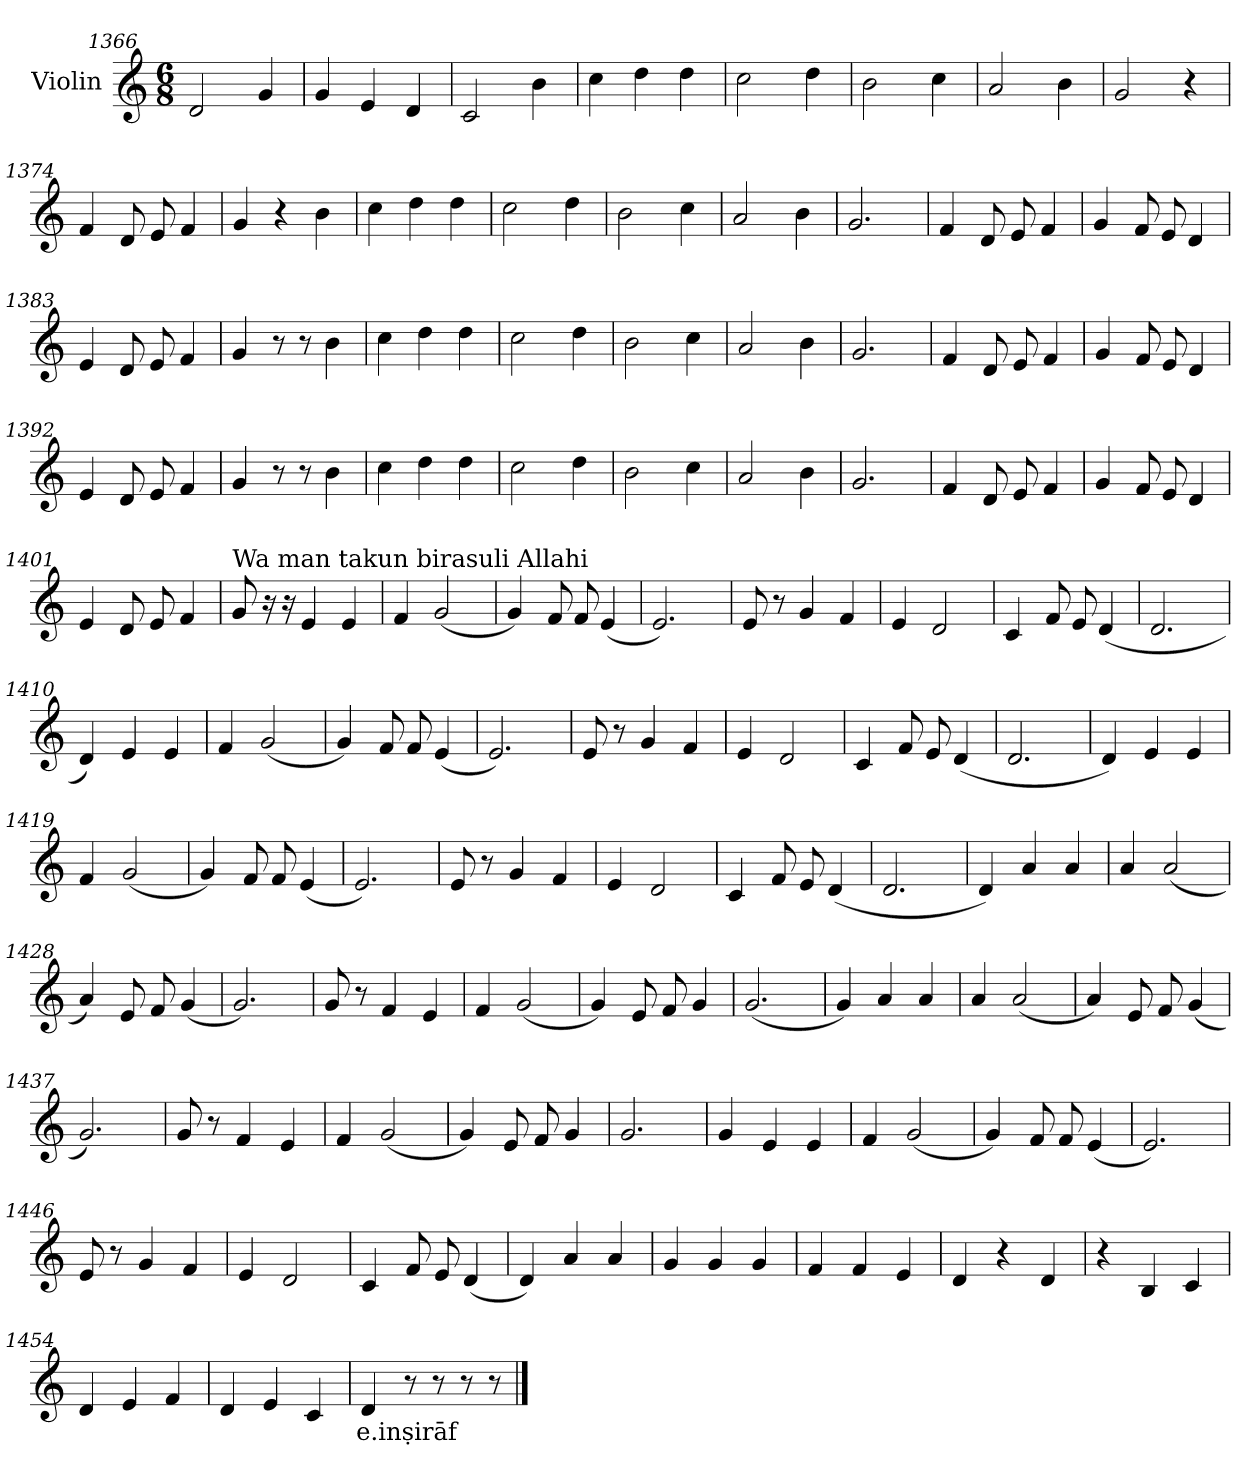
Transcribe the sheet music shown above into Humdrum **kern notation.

**kern	**text
*part1	*part1
*staff1	*staff1
*I"Violin	*
*clefG2	*
*k[]	*
*M6/8	*
=1366	=1366
2d/	.
4g/	.
=1367	=1367
4g/	.
4e/	.
4d/	.
=1368	=1368
2c/	.
4b\	.
=1369	=1369
4cc\	.
4dd\	.
4dd\	.
!!LO:LB:g=z
=1370	=1370
2cc\	.
4dd\	.
=1371	=1371
2b\	.
4cc\	.
=1372	=1372
2a/	.
4b\	.
=1373	=1373
2g/	.
4r	.
=1374	=1374
4f/	.
8d/	.
8e/	.
4f/	.
=1375	=1375
4g/	.
4r	.
4b\	.
=1376	=1376
4cc\	.
4dd\	.
4dd\	.
=1377	=1377
2cc\	.
4dd\	.
!!LO:LB:g=z
=1378	=1378
2b\	.
4cc\	.
=1379	=1379
2a/	.
4b\	.
=1380	=1380
2.g/	.
=1381	=1381
4f/	.
8d/	.
8e/	.
4f/	.
=1382	=1382
4g/	.
8f/	.
8e/	.
4d/	.
=1383	=1383
4e/	.
8d/	.
8e/	.
4f/	.
=1384	=1384
4g/	.
8r	.
8r	.
4b\	.
!!LO:LB:g=z
=1385	=1385
4cc\	.
4dd\	.
4dd\	.
=1386	=1386
2cc\	.
4dd\	.
=1387	=1387
2b\	.
4cc\	.
=1388	=1388
2a/	.
4b\	.
=1389	=1389
2.g/	.
=1390	=1390
4f/	.
8d/	.
8e/	.
4f/	.
=1391	=1391
4g/	.
8f/	.
8e/	.
4d/	.
!!LO:LB:g=z
=1392	=1392
4e/	.
8d/	.
8e/	.
4f/	.
=1393	=1393
4g/	.
8r	.
8r	.
4b\	.
=1394	=1394
4cc\	.
4dd\	.
4dd\	.
=1395	=1395
2cc\	.
4dd\	.
=1396	=1396
2b\	.
4cc\	.
=1397	=1397
2a/	.
4b\	.
=1398	=1398
2.g/	.
=1399	=1399
4f/	.
8d/	.
8e/	.
4f/	.
!!LO:LB:g=z
=1400	=1400
4g/	.
8f/	.
8e/	.
4d/	.
=1401	=1401
4e/	.
8d/	.
8e/	.
4f/	.
=1402	=1402
*MM200	*
!LO:TX:a:t=Wa man takun birasuli Allahi	!
8g/	.
16r	.
16r	.
4e/	.
4e/	.
=1403	=1403
4f/	.
(<2g/	.
=1404	=1404
4g/)	.
8f/	.
8f/	.
(<4e/	.
=1405	=1405
2.e/)	.
=1406	=1406
8e/	.
8r	.
4g/	.
4f/	.
!!LO:PB:g=z
=1407	=1407
4e/	.
2d/	.
=1408	=1408
4c/	.
8f/	.
8e/	.
(<4d/	.
=1409	=1409
2.d/	.
=1410	=1410
4d/)	.
4e/	.
4e/	.
=1411	=1411
4f/	.
(<2g/	.
=1412	=1412
4g/)	.
8f/	.
8f/	.
(<4e/	.
=1413	=1413
2.e/)	.
=1414	=1414
8e/	.
8r	.
4g/	.
4f/	.
!!LO:LB:g=z
=1415	=1415
4e/	.
2d/	.
=1416	=1416
4c/	.
8f/	.
8e/	.
(<4d/	.
=1417	=1417
2.d/	.
=1418	=1418
4d/)	.
4e/	.
4e/	.
=1419	=1419
4f/	.
(<2g/	.
=1420	=1420
4g/)	.
8f/	.
8f/	.
(<4e/	.
=1421	=1421
2.e/)	.
=1422	=1422
8e/	.
8r	.
4g/	.
4f/	.
!!LO:LB:g=z
=1423	=1423
4e/	.
2d/	.
=1424	=1424
4c/	.
8f/	.
8e/	.
(<4d/	.
=1425	=1425
2.d/	.
=1426	=1426
4d/)	.
4a/	.
4a/	.
=1427	=1427
4a/	.
(<2a/	.
=1428	=1428
4a/)	.
8e/	.
8f/	.
(<4g/	.
=1429	=1429
2.g/)	.
=1430	=1430
8g/	.
8r	.
4f/	.
4e/	.
!!LO:LB:g=z
=1431	=1431
4f/	.
(<2g/	.
=1432	=1432
4g/)	.
8e/	.
8f/	.
4g/	.
=1433	=1433
(<2.g/	.
=1434	=1434
4g/)	.
4a/	.
4a/	.
=1435	=1435
4a/	.
(<2a/	.
=1436	=1436
4a/)	.
8e/	.
8f/	.
(<4g/	.
=1437	=1437
2.g/)	.
=1438	=1438
8g/	.
8r	.
4f/	.
4e/	.
!!LO:LB:g=z
=1439	=1439
4f/	.
(<2g/	.
=1440	=1440
4g/)	.
8e/	.
8f/	.
4g/	.
=1441	=1441
2.g/	.
=1442	=1442
4g/	.
4e/	.
4e/	.
=1443	=1443
4f/	.
(<2g/	.
=1444	=1444
4g/)	.
8f/	.
8f/	.
(<4e/	.
=1445	=1445
2.e/)	.
=1446	=1446
8e/	.
8r	.
4g/	.
4f/	.
!!LO:LB:g=z
=1447	=1447
4e/	.
2d/	.
=1448	=1448
4c/	.
8f/	.
8e/	.
(<4d/	.
=1449	=1449
4d/)	.
4a/	.
4a/	.
=1450	=1450
4g/	.
4g/	.
4g/	.
=1451	=1451
4f/	.
4f/	.
4e/	.
=1452	=1452
4d/	.
4r	.
4d/	.
=1453	=1453
4r	.
4B/	.
4c/	.
!!LO:LB:g=z
=1454	=1454
4d/	.
4e/	.
4f/	.
=1455	=1455
4d/	.
4e/	.
4c/	.
=1456	=1456
!	!LO:LY:b
4d/	e.inṣirāf
8r	.
8r	.
8r	.
8r	.
==	==
*-	*-
